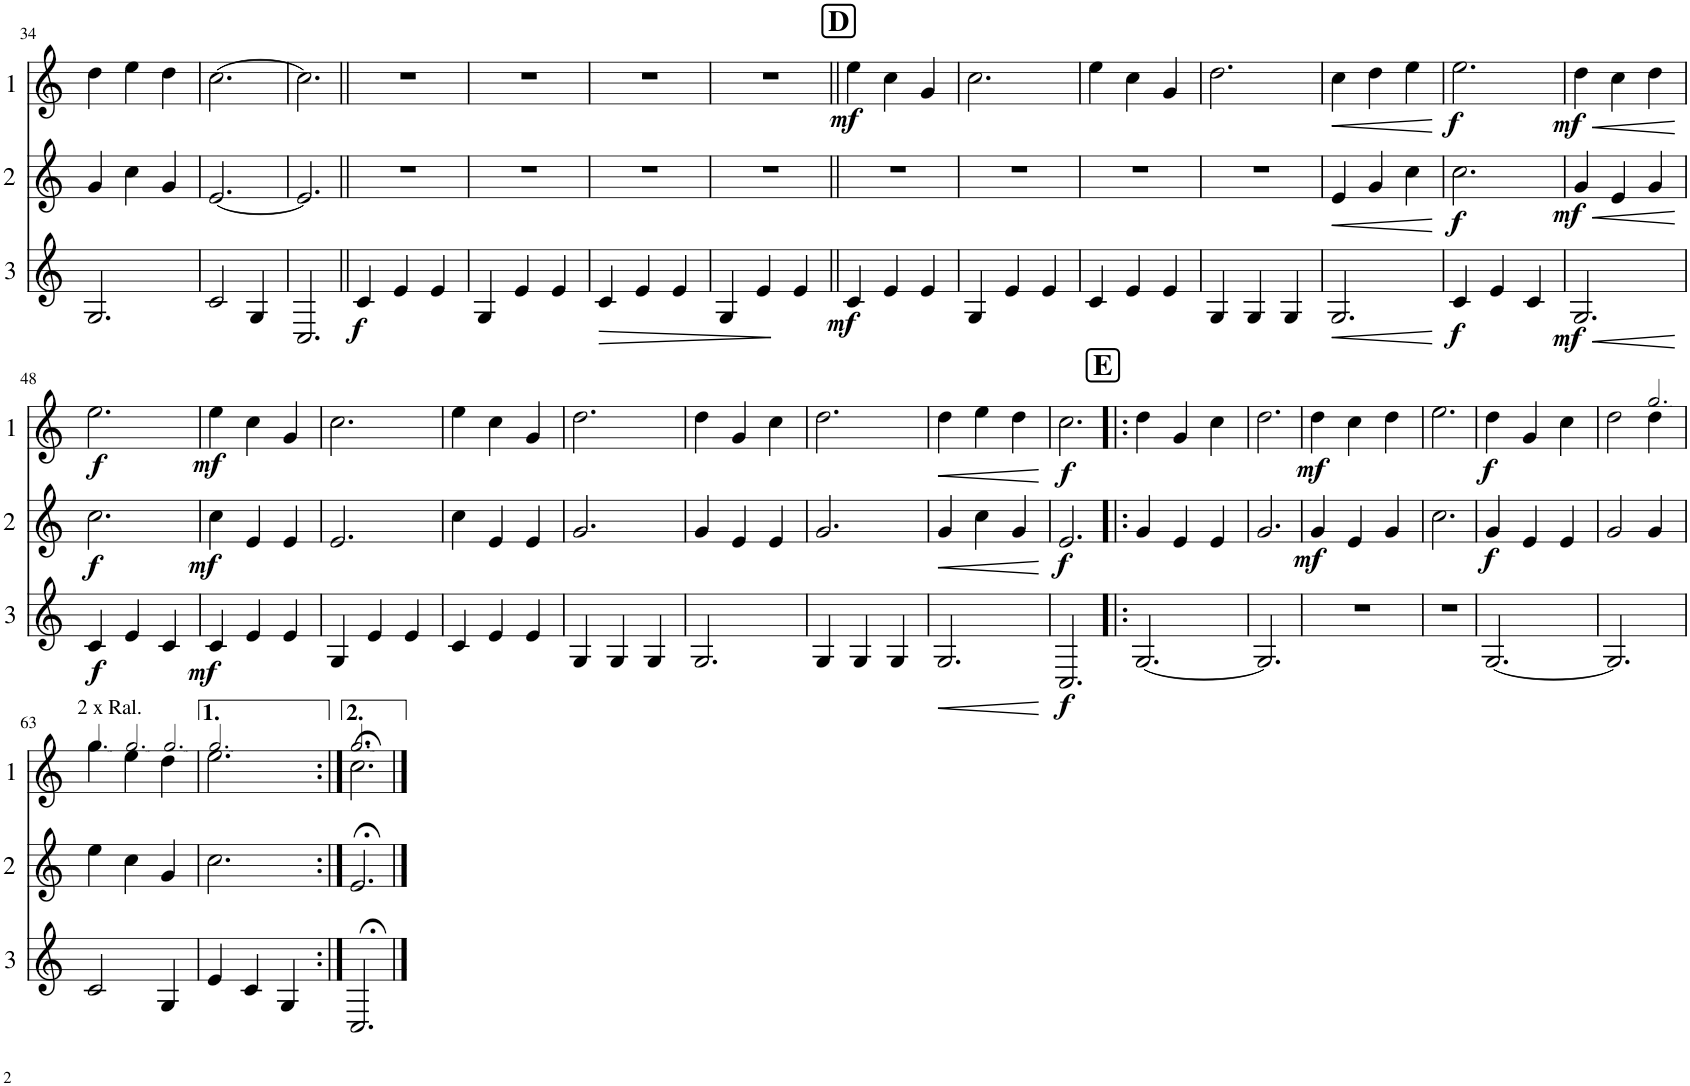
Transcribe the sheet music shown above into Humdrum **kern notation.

**kern	**dynam	**kern	**dynam	**kern	**dynam
*part3	*part3	*part2	*part2	*part1	*part1
*staff3	*staff3	*staff2	*staff2	*staff1	*staff1
*I"Cor 3	*	*I"Cor 2	*	*I"Cor 1	*
!!LO:PB:g=z
*clefG2	*	*clefG2	*	*clefG2	*
*Trd4c7	*	*Trd4c7	*	*Trd4c7	*
*k[]	*	*k[]	*	*k[]	*
*M3/4	*	*M3/4	*	*M3/4	*
=34	=34	=34	=34	=34	=34
2.G/	.	4g/	.	4dd\	.
.	.	4cc\	.	4ee\	.
.	.	4g/	.	4dd\	.
=35	=35	=35	=35	=35	=35
2c/	.	[2.e/	.	[2.cc\	.
4G/	.	.	.	.	.
=36	=36	=36	=36	=36	=36
2.C/	.	2.e/]	.	2.cc\]	.
=37||	=37||	=37||	=37||	=37||	=37||
!	!LO:DY:b	!	!	!	!
4c/	f	2.r	.	2.r	.
4e/	.	.	.	.	.
4e/	.	.	.	.	.
=38	=38	=38	=38	=38	=38
4G/	.	2.r	.	2.r	.
4e/	.	.	.	.	.
4e/	.	.	.	.	.
=39	=39	=39	=39	=39	=39
!	!LO:HP:b	!	!	!	!
4c/	>	2.r	.	2.r	.
4e/	.	.	.	.	.
4e/	.	.	.	.	.
.	]	.	.	.	.
=40	=40	=40	=40	=40	=40
4G/	.	2.r	.	2.r	.
4e/	.	.	.	.	.
4e/	.	.	.	.	.
!!LO:REH:place=s1:a:B:cj:fs=14:t=D
=41||	=41||	=41||	=41||	=41||	=41||
!	!LO:DY:b	!	!	!	!LO:DY:b
4c/	mf	2.r	.	4ee\	mf
4e/	.	.	.	4cc\	.
4e/	.	.	.	4g/	.
=42	=42	=42	=42	=42	=42
4G/	.	2.r	.	2.cc\	.
4e/	.	.	.	.	.
4e/	.	.	.	.	.
=43	=43	=43	=43	=43	=43
4c/	.	2.r	.	4ee\	.
4e/	.	.	.	4cc\	.
4e/	.	.	.	4g/	.
=44	=44	=44	=44	=44	=44
4G/	.	2.r	.	2.dd\	.
4G/	.	.	.	.	.
4G/	.	.	.	.	.
=45	=45	=45	=45	=45	=45
!	!LO:HP:b	!	!LO:HP:b	!	!LO:HP:b
2.G/	<	4e/	<	4cc\	<
.	.	4g/	.	4dd\	.
.	.	4cc\	.	4ee\	.
.	[	.	[	.	[
=46	=46	=46	=46	=46	=46
!	!LO:DY:b	!	!LO:DY:b	!	!LO:DY:b
4c/	f	2.cc\	f	2.ee\	f
4e/	.	.	.	.	.
4c/	.	.	.	.	.
=47	=47	=47	=47	=47	=47
!	!LO:HP:b	!	!LO:HP:b	!	!LO:HP:b
!	!LO:DY:n=1:b	!	!LO:DY:n=1:b	!	!LO:DY:n=1:b
2.G/	< mf	4g/	< mf	4dd\	< mf
.	.	4e/	.	4cc\	.
.	.	4g/	.	4dd\	.
.	[	.	[	.	[
!!LO:LB:g=z
=48	=48	=48	=48	=48	=48
!	!LO:DY:b	!	!LO:DY:b	!	!LO:DY:b
4c/	f	2.cc\	f	2.ee\	f
4e/	.	.	.	.	.
4c/	.	.	.	.	.
=49	=49	=49	=49	=49	=49
!	!LO:DY:b	!	!LO:DY:b	!	!LO:DY:b
4c/	mf	4cc\	mf	4ee\	mf
4e/	.	4e/	.	4cc\	.
4e/	.	4e/	.	4g/	.
=50	=50	=50	=50	=50	=50
4G/	.	2.e/	.	2.cc\	.
4e/	.	.	.	.	.
4e/	.	.	.	.	.
=51	=51	=51	=51	=51	=51
4c/	.	4cc\	.	4ee\	.
4e/	.	4e/	.	4cc\	.
4e/	.	4e/	.	4g/	.
=52	=52	=52	=52	=52	=52
4G/	.	2.g/	.	2.dd\	.
4G/	.	.	.	.	.
4G/	.	.	.	.	.
=53	=53	=53	=53	=53	=53
2.G/	.	4g/	.	4dd\	.
.	.	4e/	.	4g/	.
.	.	4e/	.	4cc\	.
=54	=54	=54	=54	=54	=54
4G/	.	2.g/	.	2.dd\	.
4G/	.	.	.	.	.
4G/	.	.	.	.	.
=55	=55	=55	=55	=55	=55
!	!LO:HP:b	!	!LO:HP:b	!	!LO:HP:b
2.G/	<	4g/	<	4dd\	<
.	.	4cc\	.	4ee\	.
.	.	4g/	.	4dd\	.
.	[	.	[	.	[
=56	=56	=56	=56	=56	=56
!	!LO:DY:b	!	!LO:DY:b	!	!LO:DY:b
2.C/	f	2.e/	f	2.cc\	f
!!LO:REH:place=s1:a:B:cj:fs=14:t=E
=57!|:	=57!|:	=57!|:	=57!|:	=57!|:	=57!|:
[2.G/	.	4g/	.	4dd\	.
.	.	4e/	.	4g/	.
.	.	4e/	.	4cc\	.
=58	=58	=58	=58	=58	=58
2.G/]	.	2.g/	.	2.dd\	.
=59	=59	=59	=59	=59	=59
!	!	!	!LO:DY:b	!	!LO:DY:b
2.r	.	4g/	mf	4dd\	mf
.	.	4e/	.	4cc\	.
.	.	4g/	.	4dd\	.
=60	=60	=60	=60	=60	=60
2.r	.	2.cc\	.	2.ee\	.
=61	=61	=61	=61	=61	=61
!	!	!	!LO:DY:b	!	!LO:DY:b
[2.G/	.	4g/	f	4dd\	f
.	.	4e/	.	4g/	.
.	.	4e/	.	4cc\	.
=62	=62	=62	=62	=62	=62
2.G/]	.	2g/	.	2dd\	.
*	*	*	*	*MM144	*
.	.	4g/	.	4dd\	.
!!LO:LB:g=z
=63	=63	=63	=63	=63	=63
*	*	*	*	*MM138	*
!	!	!	!	!LO:TX:a:t=2 x Ral.	!
2c/	.	4ee\	.	4gg\	.
*	*	*	*	*MM126	*
.	.	4cc\	.	4ee\	.
*	*	*	*	*MM108	*
4G/	.	4g/	.	4dd\	.
=64	=64	=64	=64	=64	=64
*	*	*	*	*MM120	*
4e/	.	2.cc\	.	2.ee\	.
4c/	.	.	.	.	.
4G/	.	.	.	.	.
=65:|!	=65:|!	=65:|!	=65:|!	=65:|!	=65:|!
*	*	*	*	*MM60	*
2.C;</	.	2.e;</	.	2.cc;<\	.
==	==	==	==	==	==
*-	*-	*-	*-	*-	*-
